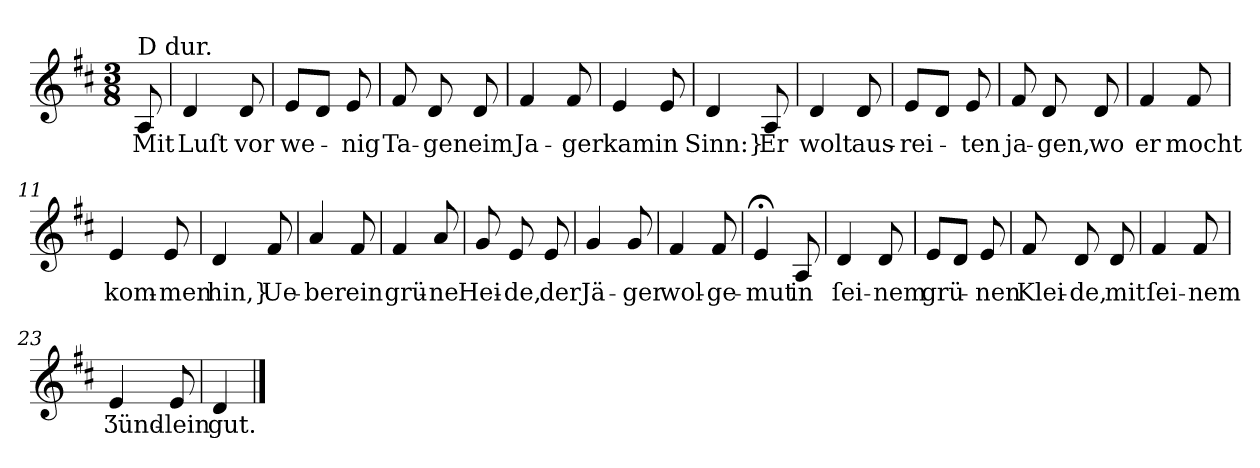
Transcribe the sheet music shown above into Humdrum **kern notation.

**kern	**text
*part1	*part1
*staff1	*staff1
*k[f#c#]	*
*D:	*
*M3/8	*
=	=
!LO:TX:a:t=D dur.	!
8A	Mit
=1	=1
4d	Luſt
8d	vor
=2	=2
8eL	we-
8dJ	.
8e	-nig
=3	=3
8f#	Ta-
8d	-gen
8d	eim
=4	=4
4f#	Ja-
8f#	-ger
=5	=5
4e	kam
8e	in
=6	=6
4d	Sinn:}
8A	Er
=7	=7
4d	wolt
8d	aus-
=8	=8
8eL	-rei-
8dJ	.
8e	-ten
=9	=9
8f#	ja-
8d	-gen,
8d	wo
=10	=10
4f#	er
8f#	mocht
=11	=11
4e	kom-
8e	-men
=12	=12
4d	hin,}
8f#	Ue-
=13	=13
4a	-ber
8f#	ein
=14	=14
4f#	grü-
8a	-ne
=15	=15
8g	Hei-
8e	-de,
8e	der
=16	=16
4g	Jä-
8g	-ger
=17	=17
4f#	wol-
8f#	-ge-
=18	=18
4e;<	-mut
8A	in
=19	=19
4d	ſei-
8d	-nem
=20	=20
8eL	grü-
8dJ	.
8e	-nen
=21	=21
8f#	Klei-
8d	-de,
8d	mit
=22	=22
4f#	ſei-
8f#	-nem
=23	=23
4e	Ʒünd-
8e	-lein
=24	=24
4d	gut.
==	==
*-	*-
